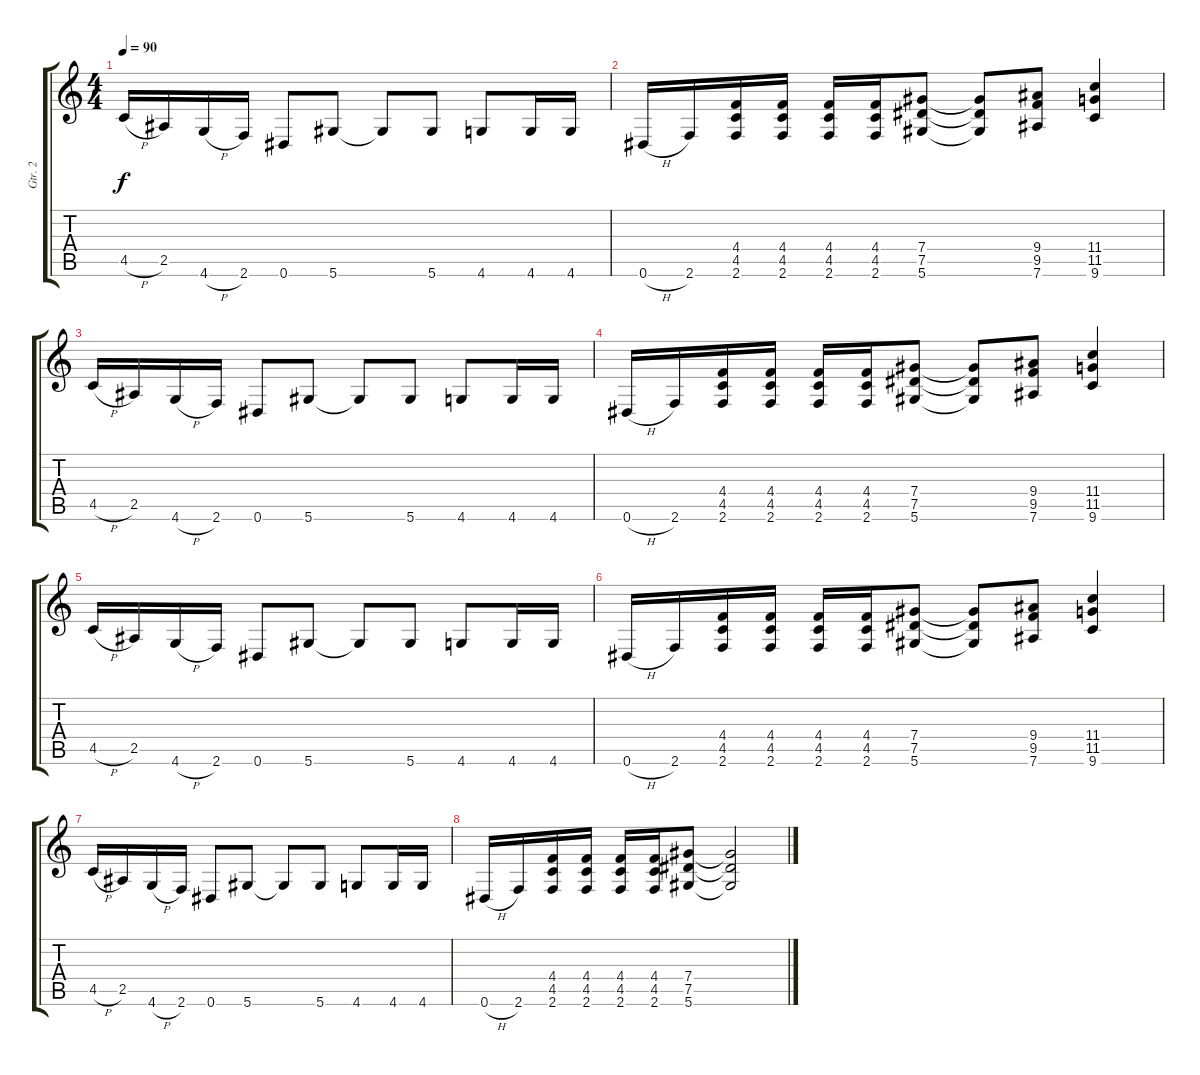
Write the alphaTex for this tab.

\track ("Gtr. 2" "Gtr. 2") {instrument overdrivenguitar}
\staff {score tabs}
\tuning (Eb4 Bb3 Gb3 Db3 Ab2 Eb2) {hide}
\ts (4 4)
\tempo 90
\clef g2
\ks c
4.5{h}.16{dy f} 2.5.16 4.6{h}.16 2.6.16 0.6.8 5.6.8 5.6{t}.8 5.6.8 4.6.8 4.6.16 4.6.16 |
0.6{h}.16 2.6.16 (4.4 4.5 2.6).16 (4.4 4.5 2.6).16 (4.4 4.5 2.6).16 (4.4 4.5 2.6).16 (7.4 7.5 5.6).8 (7.4{t} 7.5{t} 5.6{t}).8 (9.4 9.5 7.6).8 (11.4 11.5 9.6).4 |
4.5{h}.16 2.5.16 4.6{h}.16 2.6.16 0.6.8 5.6.8 5.6{t}.8 5.6.8 4.6.8 4.6.16 4.6.16 |
0.6{h}.16 2.6.16 (4.4 4.5 2.6).16 (4.4 4.5 2.6).16 (4.4 4.5 2.6).16 (4.4 4.5 2.6).16 (7.4 7.5 5.6).8 (7.4{t} 7.5{t} 5.6{t}).8 (9.4 9.5 7.6).8 (11.4 11.5 9.6).4 |
4.5{h}.16 2.5.16 4.6{h}.16 2.6.16 0.6.8 5.6.8 5.6{t}.8 5.6.8 4.6.8 4.6.16 4.6.16 |
0.6{h}.16 2.6.16 (4.4 4.5 2.6).16 (4.4 4.5 2.6).16 (4.4 4.5 2.6).16 (4.4 4.5 2.6).16 (7.4 7.5 5.6).8 (7.4{t} 7.5{t} 5.6{t}).8 (9.4 9.5 7.6).8 (11.4 11.5 9.6).4 |
4.5{h}.16 2.5.16 4.6{h}.16 2.6.16 0.6.8 5.6.8 5.6{t}.8 5.6.8 4.6.8 4.6.16 4.6.16 |
0.6{h}.16 2.6.16 (4.4 4.5 2.6).16 (4.4 4.5 2.6).16 (4.4 4.5 2.6).16 (4.4 4.5 2.6).16 (7.4 7.5 5.6).8 (7.4{t} 7.5{t} 5.6{t}).2
